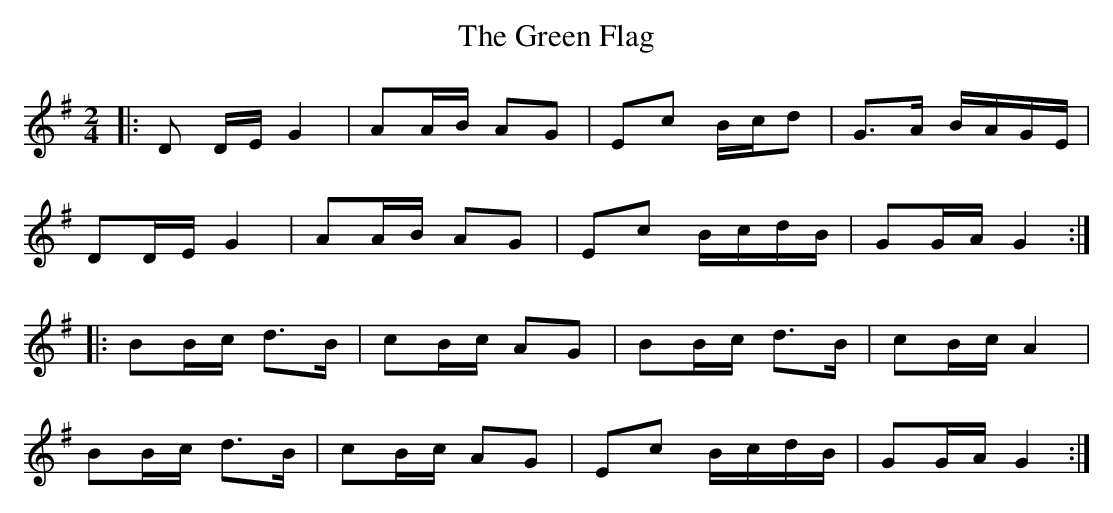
X:1
T: The Green Flag
M: 2/4
L: 1/8
K: Gmaj
|:D D/E/ G2|AA/B/ AG|Ec B/c/d|G>A B/A/G/E/|
DD/E/ G2|AA/B/ AG|Ec B/c/d/B/|GG/A/ G2:|
|:BB/c/ d>B|cB/c/ AG|BB/c/ d>B|cB/c/ A2|
BB/c/ d>B|cB/c/ AG|Ec B/c/d/B/|GG/A/ G2:|
